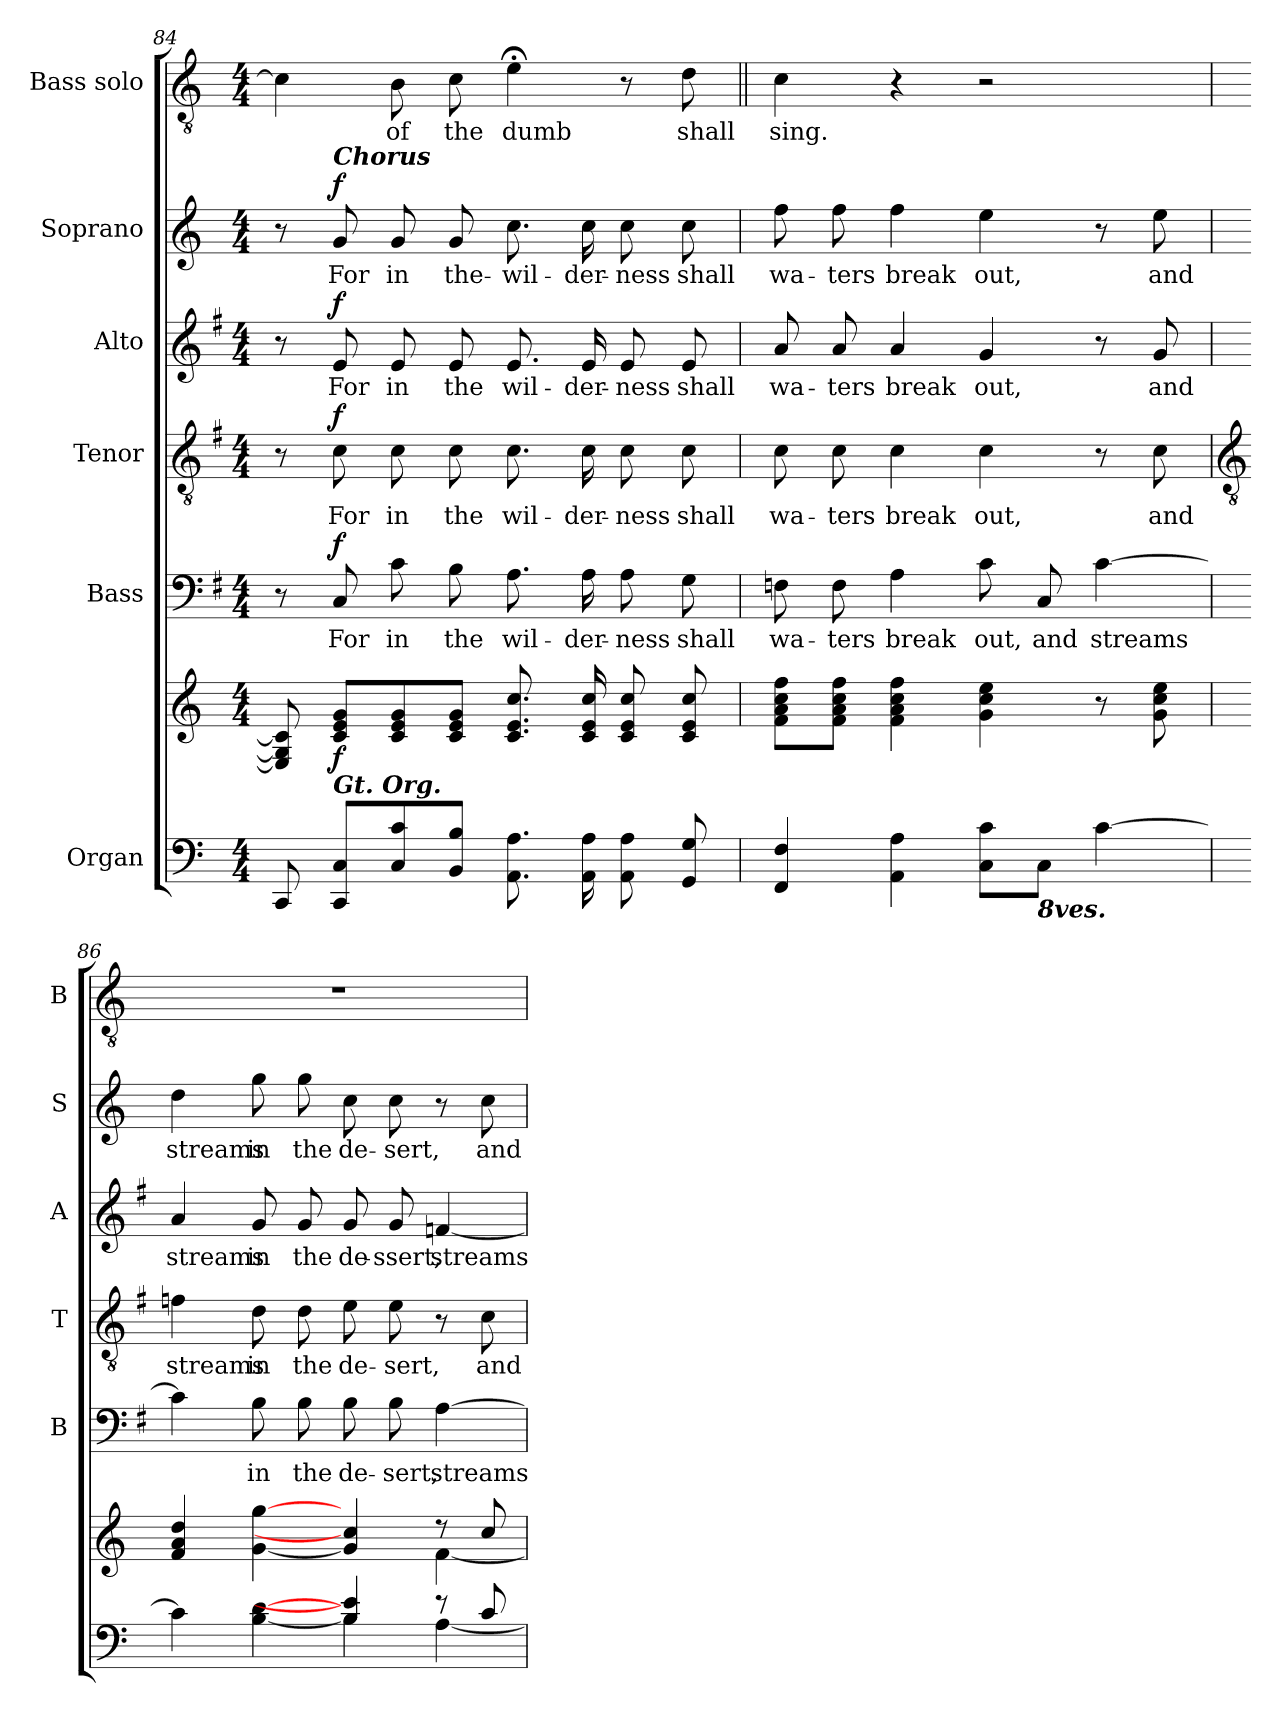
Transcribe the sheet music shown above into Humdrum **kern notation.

**kern	**kern	**dynam	**kern	**text	**dynam	**kern	**text	**dynam	**kern	**text	**dynam	**kern	**text	**dynam	**kern	**text
*part6	*part6	*part6	*part5	*part5	*part5	*part4	*part4	*part4	*part3	*part3	*part3	*part2	*part2	*part2	*part1	*part1
*staff7	*staff6	*staff6/7	*staff5	*staff5	*staff5	*staff4	*staff4	*staff4	*staff3	*staff3	*staff3	*staff2	*staff2	*staff2	*staff1	*staff1
*I"Organ	*	*	*I"Bass	*	*	*I"Tenor	*	*	*I"Alto	*	*	*I"Soprano	*	*	*I"Bass solo	*
*	*	*	*I'B	*	*	*I'T	*	*	*I'A	*	*	*I'S	*	*	*I'B	*
!!LO:LB:g=z
*clefF4	*clefG2	*	*clefF4	*	*	*clefGv2	*	*	*clefG2	*	*	*clefG2	*	*	*clefGv2	*
*k[]	*k[]	*	*k[f#]	*	*	*k[f#]	*	*	*k[f#]	*	*	*k[]	*	*	*k[]	*
*C:	*C:	*	*G:	*	*	*G:	*	*	*G:	*	*	*C:	*	*	*C:	*
*M4/4	*M4/4	*	*M4/4	*	*	*M4/4	*	*	*M4/4	*	*	*M4/4	*	*	*M4/4	*
=84	=84	=84	=84	=84	=84	=84	=84	=84	=84	=84	=84	=84	=84	=84	=84	=84
8CC	8E] 8G] 8c]	.	8r	.	.	8r	.	.	8r	.	.	8r	.	.	4c]	.
!	!	!	!	!	!	!	!	!	!	!	!	!LO:TX:a:Bi:t=Chorus	!	!	!	!
!LO:TX:a:Bi:t=Gt. Org.	!	!	!	!	!	!	!	!	!	!	!	!	!	!	!	!
!	!	!LO:DY:b	!	!LO:LY:b	!LO:DY:b	!	!LO:LY:b	!LO:DY:b	!	!LO:LY:b	!LO:DY:b	!	!LO:LY:b	!LO:DY:b	!	!
8CC 8CL	8c 8e 8gL	f	8C	For	f	8c	For	f	8e	For	f	8g	For	f	.	.
!	!	!	!	!LO:LY:b	!	!	!LO:LY:b	!	!	!LO:LY:b	!	!	!LO:LY:b	!	!	!LO:LY:b
8C 8c	8c 8e 8g	.	8c	in	.	8c\	in	.	8e	in	.	8g	in	.	8B	of
!	!	!	!	!LO:LY:b	!	!	!LO:LY:b	!	!	!LO:LY:b	!	!	!LO:LY:b	!	!	!LO:LY:b
8BB 8BJ	8c 8e 8gJ	.	8B	the	.	8c\	the	.	8e	the	.	8g	the-	.	8c	the
!	!	!	!	!LO:LY:b	!	!	!LO:LY:b	!	!	!LO:LY:b	!	!	!LO:LY:b	!	!	!LO:LY:b
8.AA 8.AL	8.c 8.e 8.ccL	.	8.A	wil-	.	8.c\	wil-	.	8.e	wil-	.	8.cc	-wil-	.	4e;<	dumb
!	!	!	!	!LO:LY:b	!	!	!LO:LY:b	!	!	!LO:LY:b	!	!	!LO:LY:b	!	!	!
16AA 16AL	16c 16e 16ccL	.	16A	-der-	.	16c\	-der-	.	16e	-der-	.	16cc	-der-	.	.	.
!	!	!	!	!LO:LY:b	!	!	!LO:LY:b	!	!	!LO:LY:b	!	!	!LO:LY:b	!	!	!
8AA 8A	8c 8e 8cc	.	8A	-ness	.	8c\	-ness	.	8e	-ness	.	8cc	-ness	.	8r	.
!	!	!	!	!LO:LY:b	!	!	!LO:LY:b	!	!	!LO:LY:b	!	!	!LO:LY:b	!	!	!LO:LY:b
8GG 8GJ	8c 8e 8ccJ	.	8G	shall	.	8c\	shall	.	8e	shall	.	8cc	shall	.	8d	shall
=85	=85	=85||	=85	=85||	=85||	=85	=85||	=85||	=85	=85||	=85||	=85	=85||	=85||	=85||	=85||
!	!	!	!	!LO:LY:b	!	!	!LO:LY:b	!	!	!LO:LY:b	!	!	!LO:LY:b	!	!	!LO:LY:b
4FF 4F	8f\ 8a\ 8cc\ 8ff\L	.	8Fn	wa-	.	8c\	wa-	.	8a	wa-	.	8ff	wa-	.	4c	sing.
!	!	!	!	!LO:LY:b	!	!	!LO:LY:b	!	!	!LO:LY:b	!	!	!LO:LY:b	!	!	!
.	8f\ 8a\ 8cc\ 8ff\J	.	8F	-ters	.	8c\	-ters	.	8a	-ters	.	8ff	-ters	.	.	.
!	!	!	!	!LO:LY:b	!	!	!LO:LY:b	!	!	!LO:LY:b	!	!	!LO:LY:b	!	!	!
4AA\ 4A\	4f\ 4a\ 4cc\ 4ff\	.	4A	break	.	4c\	break	.	4a	break	.	4ff	break	.	4r	.
!	!	!	!	!LO:LY:b	!	!	!LO:LY:b	!	!	!LO:LY:b	!	!	!LO:LY:b	!	!	!
8C\ 8c\L	4g\ 4cc\ 4ee\	.	8c	out,	.	4c\	out,	.	4g	out,	.	4ee	out,	.	2r	.
!LO:TX:b:Bi:t=8ves.	!	!	!	!	!	!	!	!	!	!	!	!	!	!	!	!
!	!	!	!	!LO:LY:b	!	!	!	!	!	!	!	!	!	!	!	!
8C\J	.	.	8C	and	.	.	.	.	.	.	.	.	.	.	.	.
!	!	!	!	!LO:LY:b	!	!	!	!	!	!	!	!	!	!	!	!
[4c\	8r	.	[4c	streams	.	8r	.	.	8r	.	.	8r	.	.	.	.
!	!	!	!	!	!	!	!LO:LY:b	!	!	!LO:LY:b	!	!	!LO:LY:b	!	!	!
.	8g\ 8cc\ 8ee\	.	.	.	.	8c\	and	.	8g	and	.	8ee	and	.	.	.
!!LO:LB:g=z
=86	=86	=86	=86	=86	=86	=86	=86	=86	=86	=86	=86	=86	=86	=86	=86	=86
*	*	*	*	*	*	*clefGv2	*	*	*	*	*	*	*	*	*	*
*^	*^	*	*	*	*	*	*	*	*	*	*	*	*	*	*	*
!	!	!	!	!	!	!	!	!	!LO:LY:b	!	!	!LO:LY:b	!	!	!LO:LY:b	!	!	!
4c\]	2ryy	4f 4a 4dd	2ryy	.	4c]	.	.	4fn\	streams	.	4a	streams	.	4dd	streams	.	1r	.
!	!	!	!	!	!	!LO:LY:b	!	!	!LO:LY:b	!	!	!LO:LY:b	!	!	!LO:LY:b	!	!	!
[4B [4d	.	[4g\ [4gg\	.	.	8B	in	.	8d\	in	.	8g	in	.	8gg	in	.	.	.
!	!	!	!	!	!	!LO:LY:b	!	!	!LO:LY:b	!	!	!LO:LY:b	!	!	!LO:LY:b	!	!	!
.	.	.	.	.	8B	the	.	8d\	the	.	8g	the	.	8gg	the	.	.	.
!	!	!	!	!	!	!LO:LY:b	!	!	!LO:LY:b	!	!	!LO:LY:b	!	!	!LO:LY:b	!	!	!
4B] 4e]	4B	4g] 4cc]	4ryy	.	8B	de-	.	8e\	de-	.	8g	de-	.	8cc	de-	.	.	.
!	!	!	!	!	!	!LO:LY:b	!	!	!LO:LY:b	!	!	!LO:LY:b	!	!	!LO:LY:b	!	!	!
.	.	.	.	.	8B	-sert,	.	8e\	-sert,	.	8g	-ssert,	.	8cc	-sert,	.	.	.
!	!	!	!	!	!	!LO:LY:b	!	!	!	!	!	!LO:LY:b	!	!	!	!	!	!
8r	[4A	8r	[4f\	.	[4A	streams	.	8r	.	.	[4fn	streams	.	8r	.	.	.	.
!	!	!	!	!	!	!	!	!	!LO:LY:b	!	!	!	!	!	!LO:LY:b	!	!	!
8c/	.	8cc/	.	.	.	.	.	8c\	and	.	.	.	.	8cc	and	.	.	.
*v	*v	*	*	*	*	*	*	*	*	*	*	*	*	*	*	*	*	*
*	*v	*v	*	*	*	*	*	*	*	*	*	*	*	*	*	*	*
=	=	=	=	=	=	=	=	=	=	=	=	=	=	=	=	=
*-	*-	*-	*-	*-	*-	*-	*-	*-	*-	*-	*-	*-	*-	*-	*-	*-
